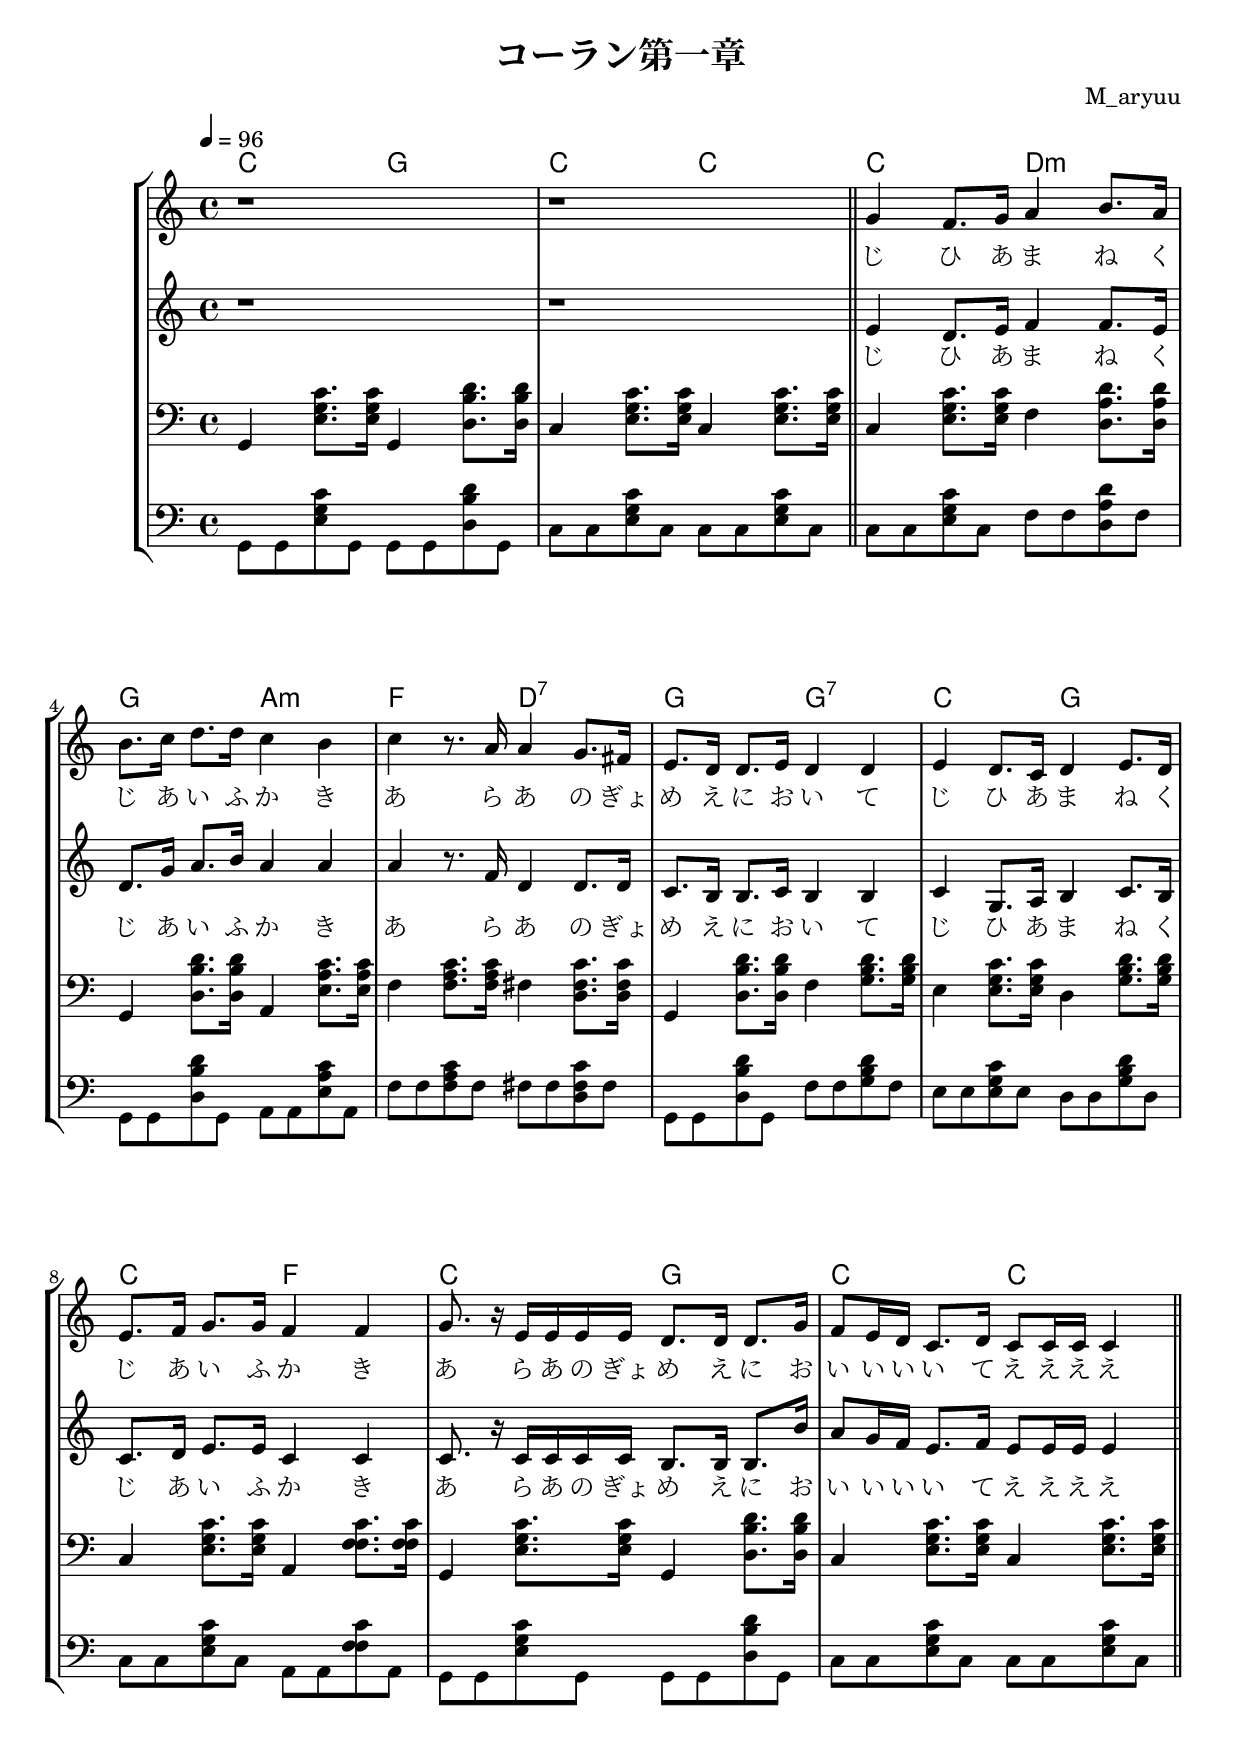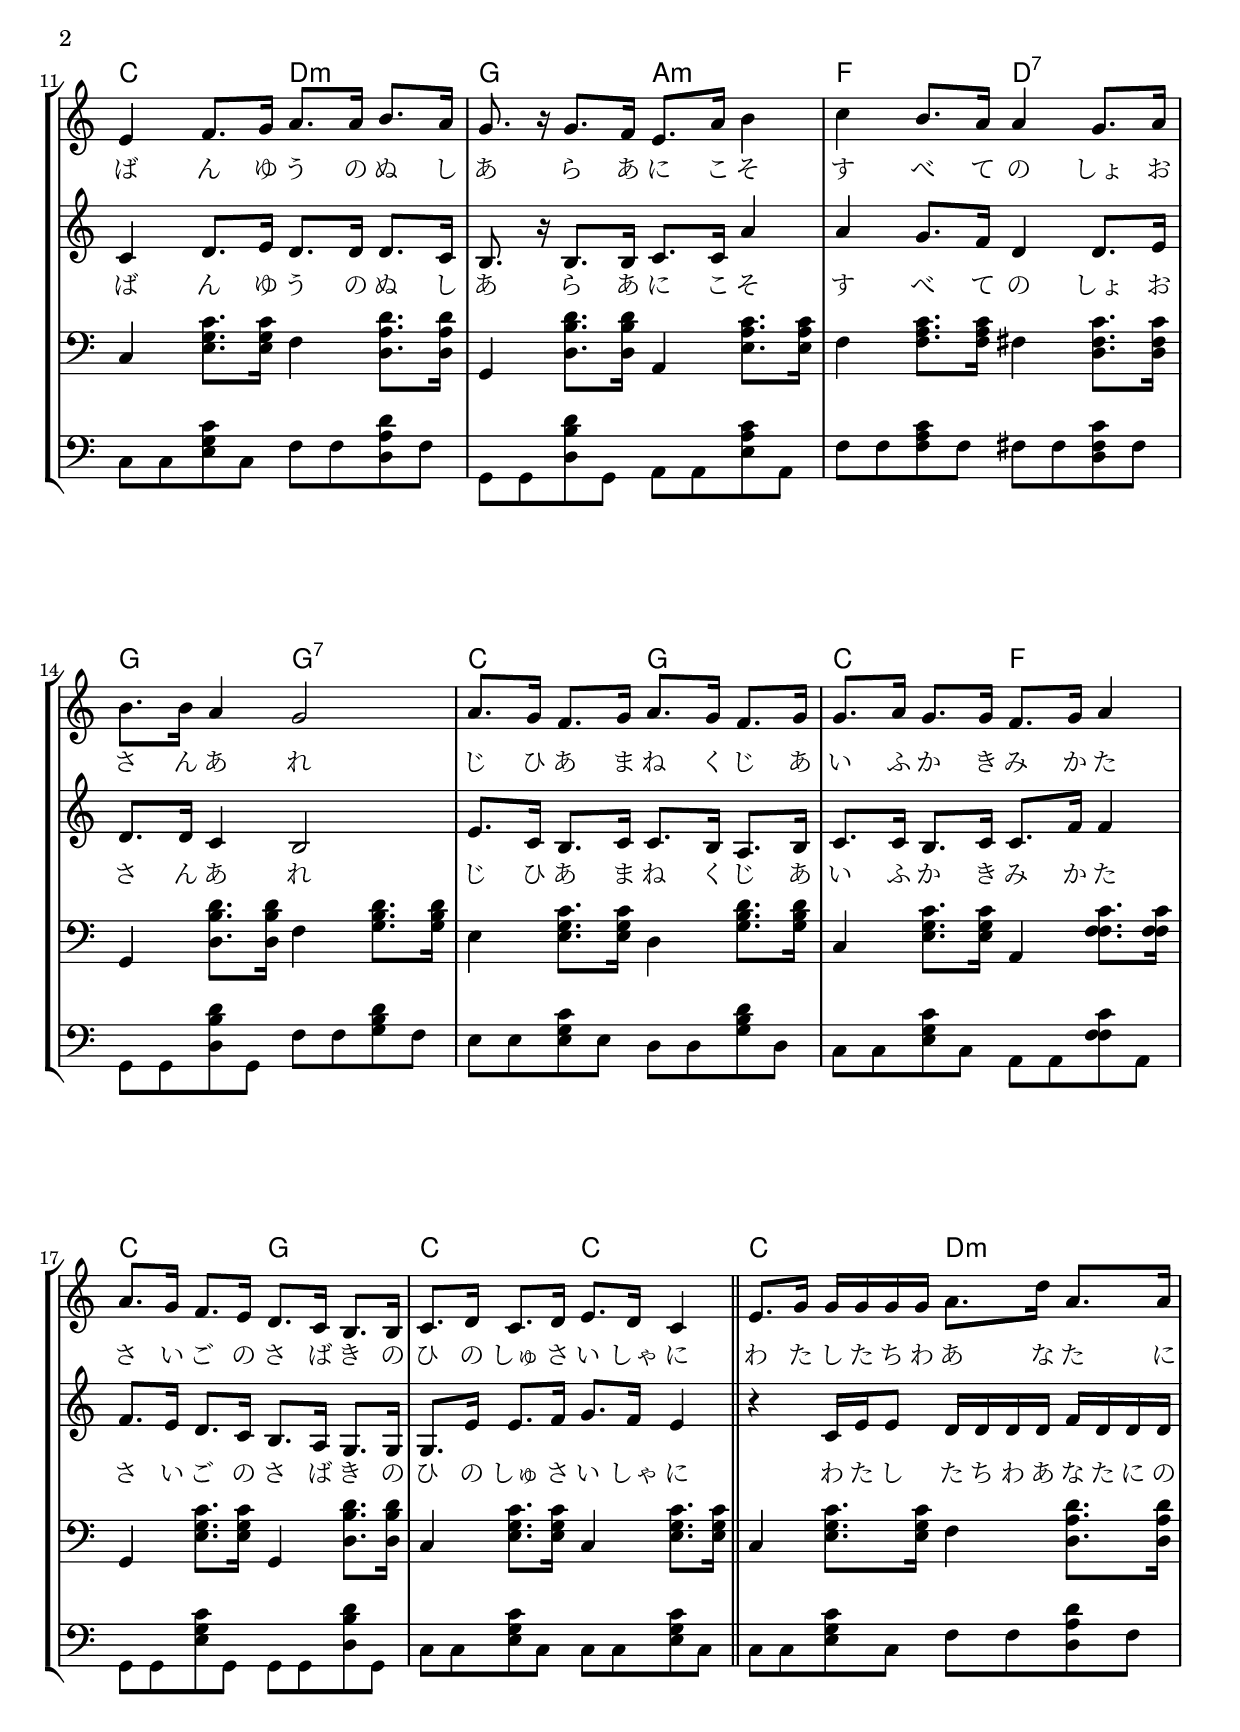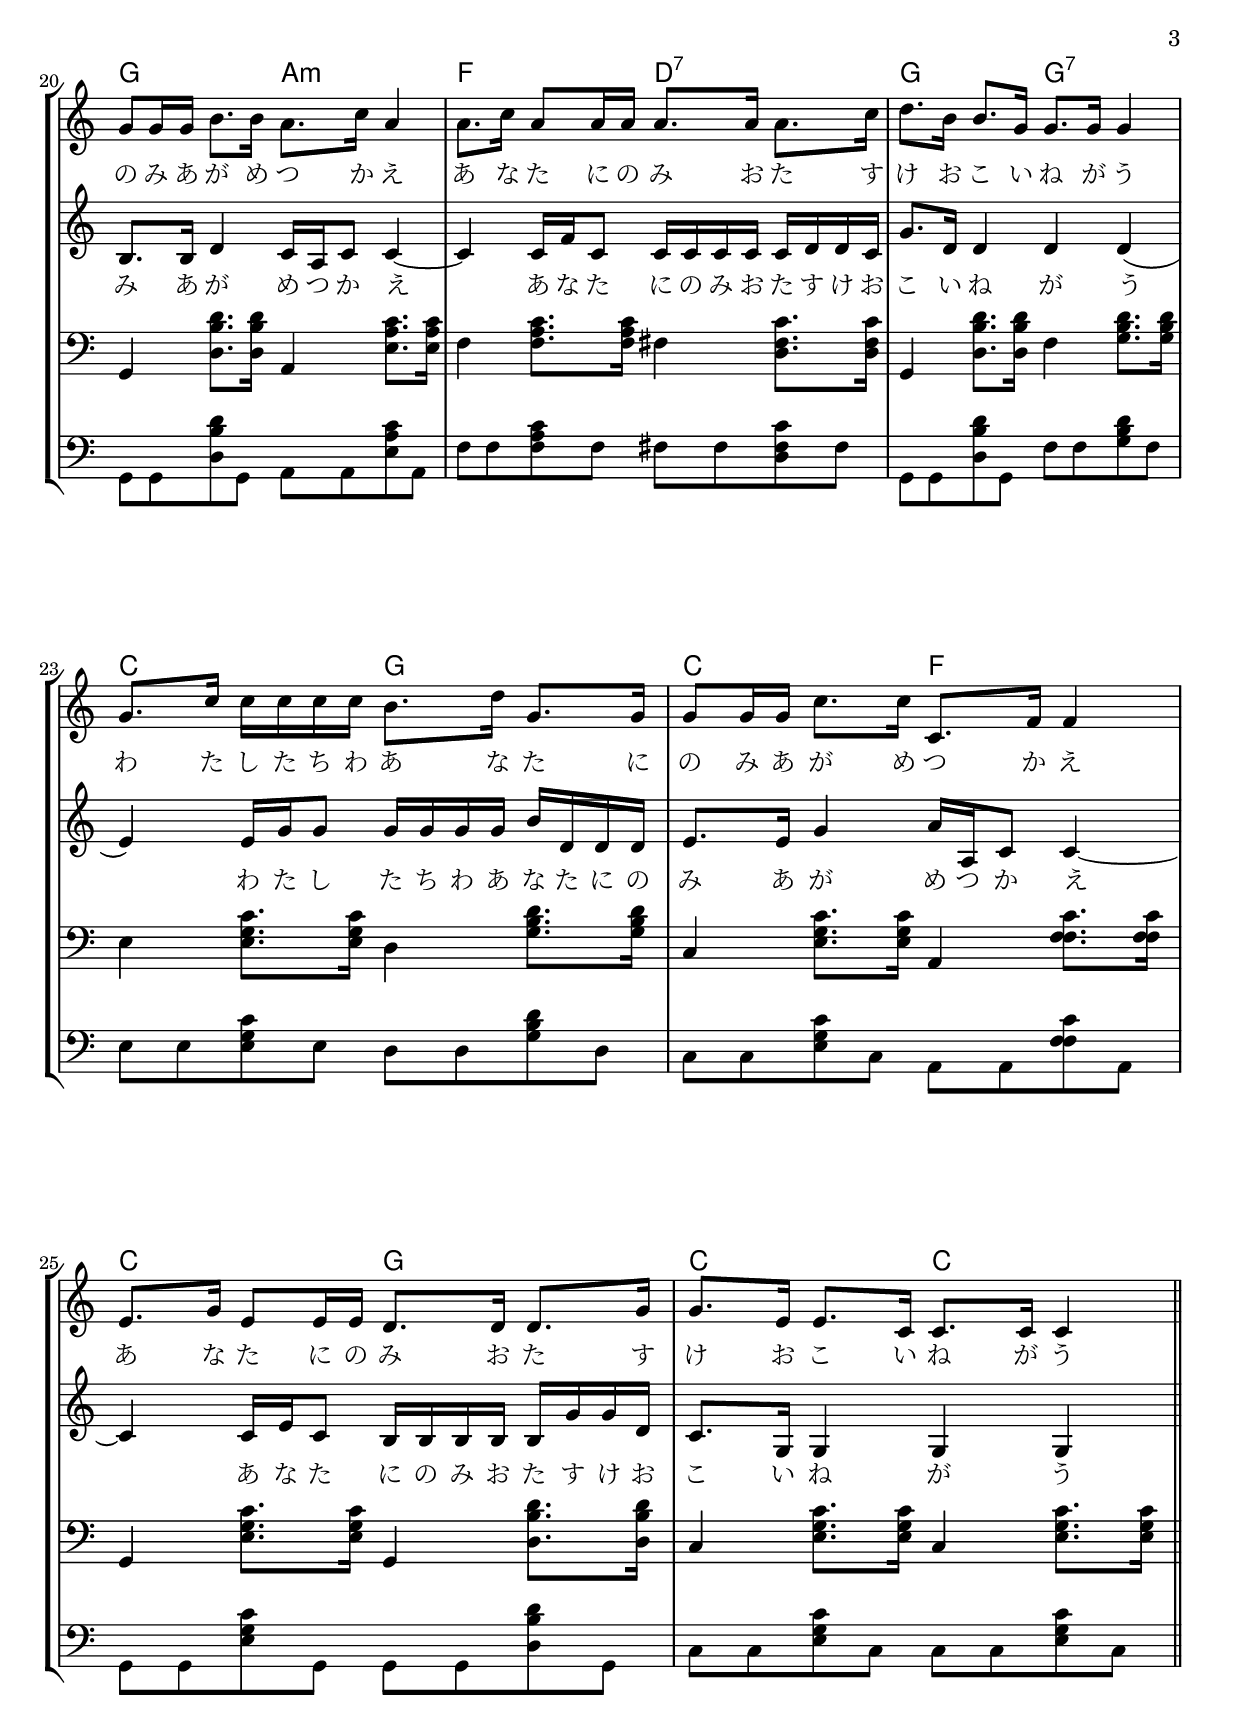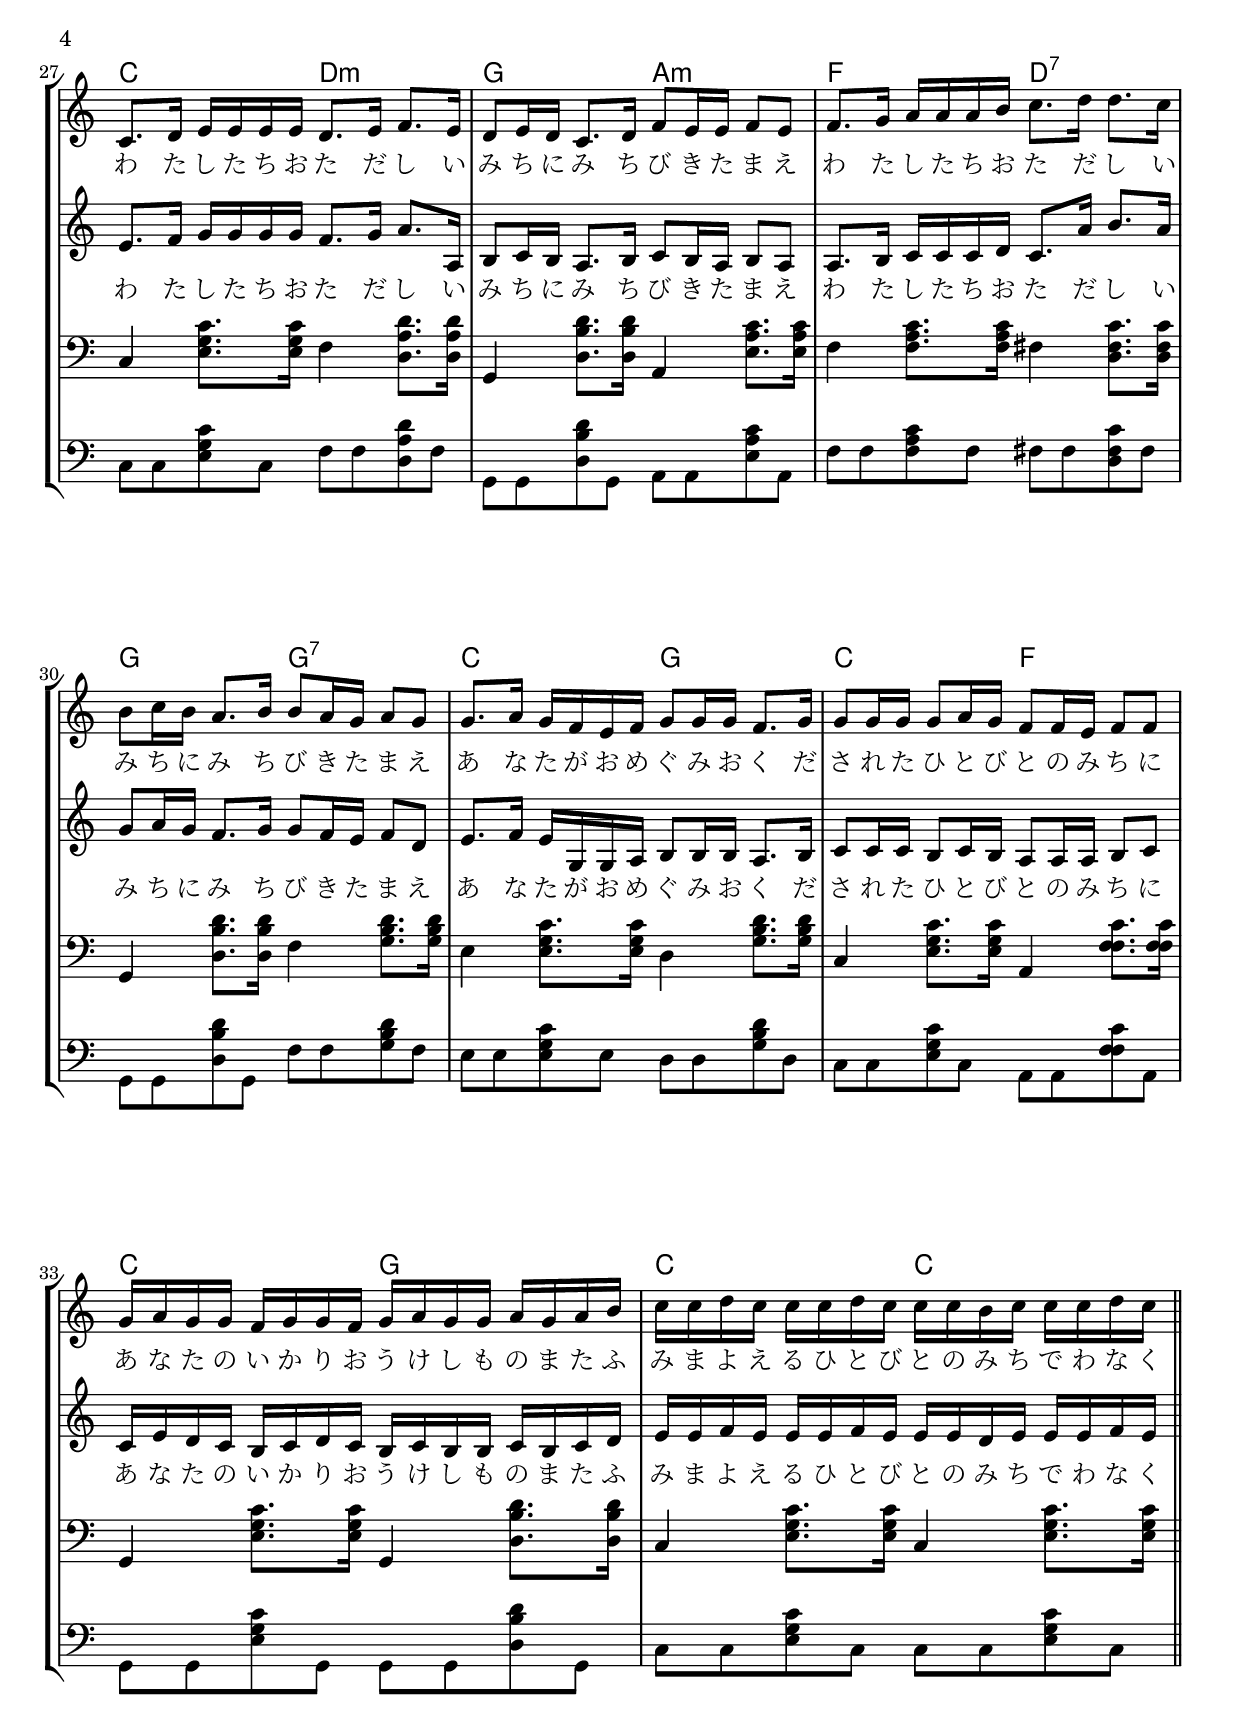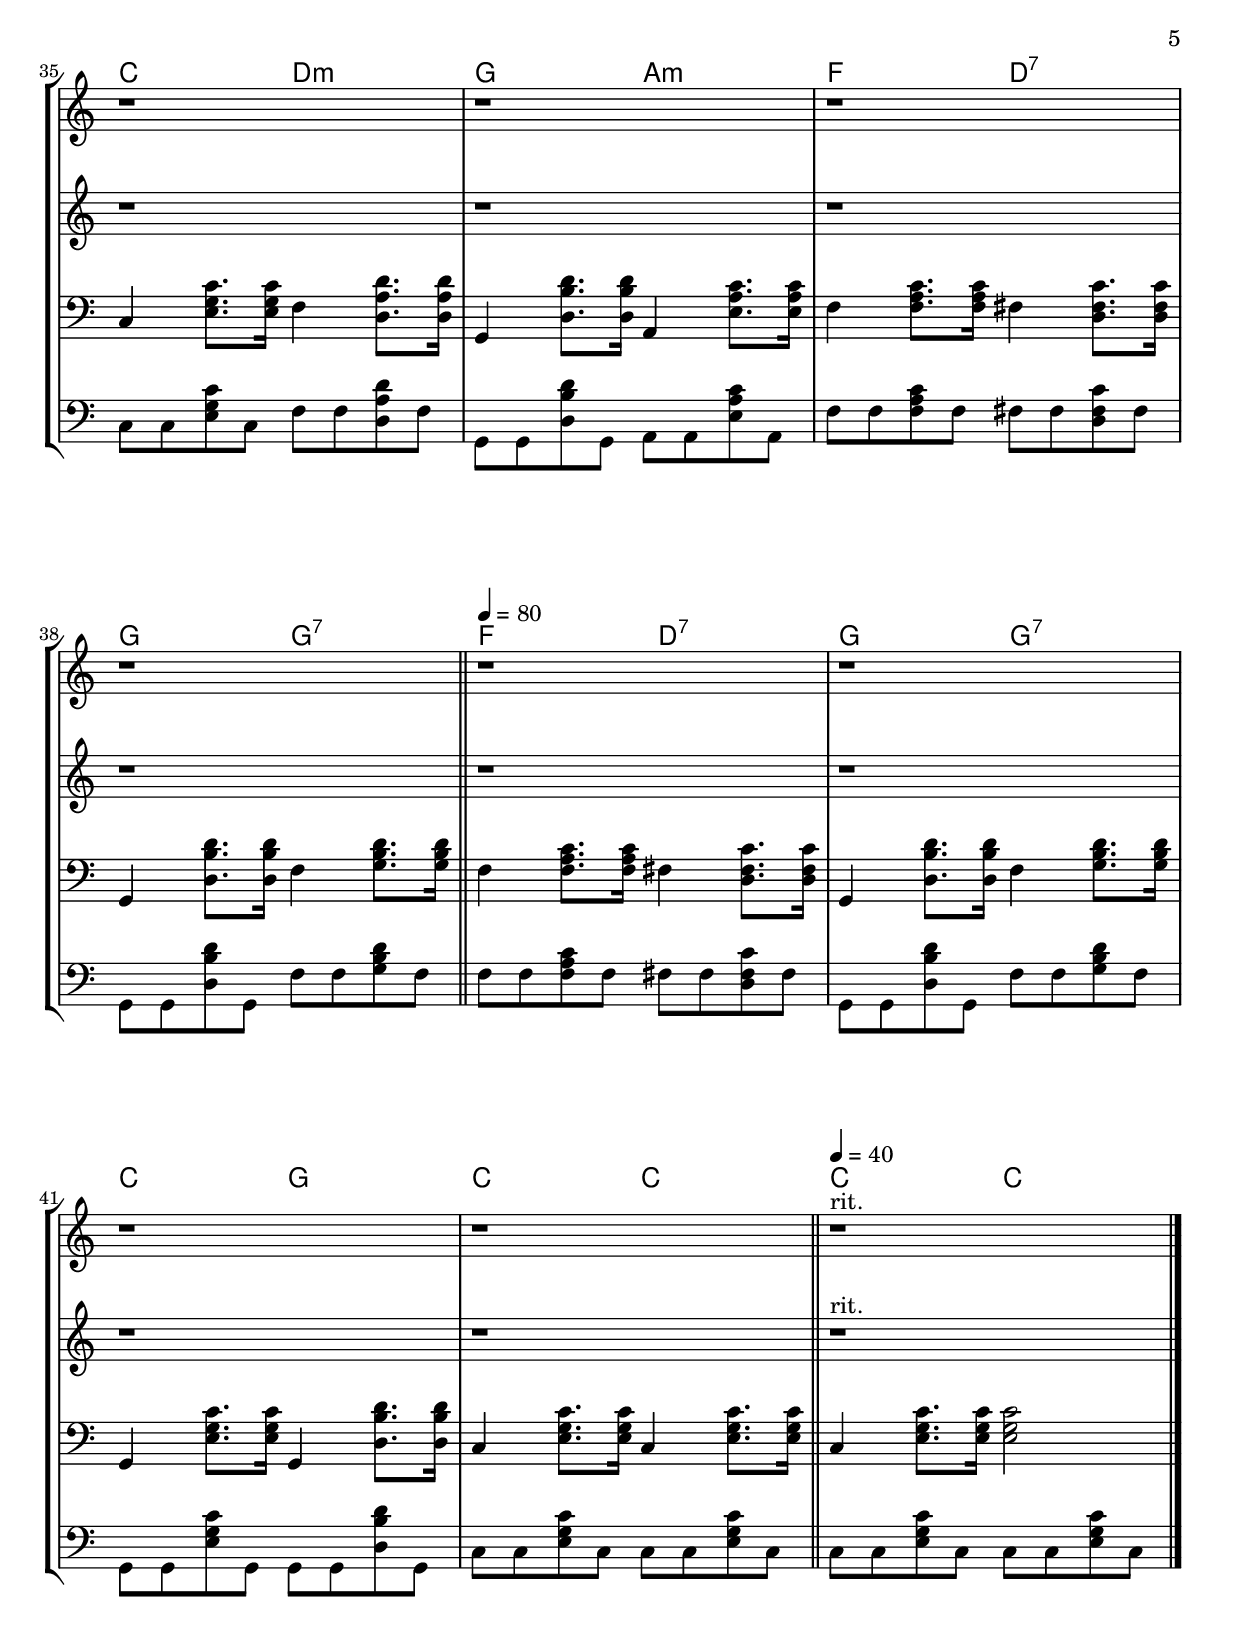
\version "2.12.1"

\header {
	title = \markup {コーラン第一章}
	composer = \markup \center-column {M_aryuu}
}

harmony = \chordmode {
	c2 g c c 

	c d:m g a:m f d:7 g g:7 c g c f c g c c 

	c d:m g a:m f d:7 g g:7 c g c f c g c c 

	c d:m g a:m f d:7 g g:7 c g c f c g c c 

	c d:m g a:m f d:7 g g:7 c g c f c g c c 

	c d:m g a:m f d:7 g g:7 

	f d:7 g g:7 c g c c 

	c c 
}

melody = {
	\key c \major
	\tempo 4 = 96
	r1 | r1   
	\set Staff.midiInstrument = #"mmi0.42"
	g'4  f'8.  g'16  a'4  b'8.  a'16 
	b'8.  c''16  d''8.  d''16  c''4  b'4 
	c''4  r8.  a'16  a'4  g'8.  fis'16 
	e'8.  d'16  d'8.  e'16  d'4  d'4 
	e'4  d'8.  c'16  d'4  e'8.  d'16 
	e'8.  f'16  g'8.  g'16  f'4  f'4 
	g'8.  r16  e'16  e'16  e'16  e'16  d'8.  d'16  d'8.  g'16 
	f'8  e'16  d'16  c'8.  d'16  c'8  c'16  c'16  c'4
	\set Staff.midiInstrument = #"mmi0.42"
	e'4  f'8.  g'16  a'8.  a'16  b'8.  a'16 
	g'8.  r16  g'8.  f'16  e'8.  a'16  b'4 
	c''4  b'8.  a'16  a'4  g'8.  a'16 
	b'8.  b'16  a'4  g'2 
	a'8.  g'16  f'8.  g'16  a'8.  g'16  f'8.  g'16 
	g'8.  a'16  g'8.  g'16  f'8.  g'16  a'4 
	a'8.  g'16  f'8.  e'16  d'8.  c'16  b8.  b16 
	c'8.  d'16  c'8.  d'16  e'8.  d'16  c'4
	\set Staff.midiInstrument = #"mmi0.42"
	e'8.  g'16  g'16  g'16  g'16  g'16  a'8.  d''16  a'8.  a'16 
	g'8  g'16  g'16  b'8.  b'16  a'8.  c''16  a'4 
	a'8.  c''16  a'8  a'16  a'16  a'8.  a'16  a'8.  c''16 
	d''8.  b'16  b'8.  g'16  g'8.  g'16  g'4 
	g'8.  c''16  c''16  c''16  c''16  c''16  b'8.  d''16  g'8.  g'16 
	g'8  g'16  g'16  c''8.  c''16  c'8.  f'16  f'4 
	e'8.  g'16  e'8  e'16  e'16  d'8.  d'16  d'8.  g'16 
	g'8.  e'16  e'8.  c'16  c'8.  c'16  c'4
	\set Staff.midiInstrument = #"mmi0.42"
	c'8.  d'16  e'16  e'16  e'16  e'16  d'8.  e'16  f'8.  e'16 
	d'8  e'16  d'16  c'8.  d'16  f'8  e'16  e'16  f'8  e'8 
	f'8.  g'16  a'16  a'16  a'16  b'16  c''8.  d''16  d''8.  c''16 
	b'8  c''16  b'16  a'8.  b'16  b'8  a'16  g'16  a'8  g'8 
	g'8.  a'16  g'16  f'16  e'16  f'16  g'8  g'16  g'16  f'8.  g'16 
	g'8  g'16  g'16  g'8  a'16  g'16  f'8  f'16  e'16  f'8  f'8 
	g'16  a'16  g'16  g'16  f'16  g'16  g'16  f'16  g'16  a'16  g'16  g'16  a'16  g'16  a'16  b'16 
	c''16  c''16  d''16  c''16  c''16  c''16  d''16  c''16  c''16  c''16  b'16  c''16  c''16  c''16  d''16  c''16
	r1 | r1 | r1 | r1   
	\tempo 4 = 80
	r1 | r1 | r1 | r1   
	\tempo 4 = 40
	r1^"rit." \bar "|."
}

words = \lyricmode {
	
	じ  ひ  あ  ま  ね  く  じ  あ  い  ふ  か  き  あ  ら  あ  の  ぎょ  め  え  に  お  い  て  じ  ひ  あ  ま  ね  く  じ  あ  い  ふ  か  き  あ  ら  あ  の  ぎょ  め  え  に  お  い  い  い  い  て  え  え  え  え  
	ば  ん  ゆ  う  の  ぬ  し  あ  ら  あ  に  こ  そ  す  べ  て  の  しょ  お  さ  ん  あ  れ  じ  ひ  あ  ま  ね  く  じ  あ  い  ふ  か  き  み  か  た  さ  い  ご  の  さ  ば  き  の  ひ  の  しゅ  さ  い  しゃ  に  
	わ  た  し  た  ち  わ  あ  な  た  に  の  み  あ  が  め  つ  か  え  あ  な  た  に  の  み  お  た  す  け  お  こ  い  ね  が  う  わ  た  し  た  ち  わ  あ  な  た  に  の  み  あ  が  め  つ  か  え  あ  な  た  に  の  み  お  た  す  け  お  こ  い  ね  が  う  
	わ  た  し  た  ち  お  た  だ  し  い  み  ち  に  み  ち  び  き  た  ま  え  わ  た  し  た  ち  お  た  だ  し  い  み  ち  に  み  ち  び  き  た  ま  え  あ  な  た  が  お  め  ぐ  み  お  く  だ  さ  れ  た  ひ  と  び  と  の  み  ち  に  あ  な  た  の  い  か  り  お  う  け  し  も  の  ま  た  ふ  み  ま  よ  え  る  ひ  と  び  と  の  み  ち  で  わ  な  く  
	
	
	
}

secondmelody = {
	\key c \major
	\tempo 4 = 96
	r1 | r1   
	\set Staff.midiInstrument = #"fss0.35"
	e'4  d'8.  e'16  f'4  f'8.  e'16 
	d'8.  g'16  a'8.  b'16  a'4  a'4 
	a'4  r8.  f'16  d'4  d'8.  d'16 
	c'8.  b16  b8.  c'16  b4  b4 
	c'4  g8.  a16  b4  c'8.  b16 
	c'8.  d'16  e'8.  e'16  c'4  c'4 
	c'8.  r16  c'16  c'16  c'16  c'16  b8.  b16  b8.  b'16 
	a'8  g'16  f'16  e'8.  f'16  e'8  e'16  e'16  e'4
	\set Staff.midiInstrument = #"fss0.35"
	c'4  d'8.  e'16  d'8.  d'16  d'8.  c'16 
	b8.  r16  b8.  b16  c'8.  c'16  a'4 
	a'4  g'8.  f'16  d'4  d'8.  e'16 
	d'8.  d'16  c'4  b2 
	e'8.  c'16  b8.  c'16  c'8.  b16  a8.  b16 
	c'8.  c'16  b8.  c'16  c'8.  f'16  f'4 
	f'8.  e'16  d'8.  c'16  b8.  a16  g8.  g16 
	g8.  e'16  e'8.  f'16  g'8.  f'16  e'4
	\set Staff.midiInstrument = #"fss0.35"
	r4 c'16  e'16  e'8  d'16  d'16  d'16  d'16  f'16  d'16  d'16  d'16 
	b8.  b16  d'4  c'16  a16  c'8  c'4~ 
	c'4  c'16  f'16  c'8  c'16  c'16  c'16  c'16  c'16  d'16  d'16  c'16 
	g'8.  d'16  d'4  d'4  d'4 
	(e'4)  e'16  g'16  g'8  g'16  g'16  g'16  g'16  b'16  d'16  d'16  d'16 
	e'8.  e'16  g'4  a'16  a16  c'8  c'4~ 
	c'4  c'16  e'16  c'8  b16  b16  b16  b16  b16  g'16  g'16  d'16 
	c'8.  g16  g4  g4  g4
	\set Staff.midiInstrument = #"fss0.35"
	e'8.  f'16  g'16  g'16  g'16  g'16  f'8.  g'16  a'8.  a16 
	b8  c'16  b16  a8.  b16  c'8  b16  a16  b8  a8 
	a8.  b16  c'16  c'16  c'16  d'16  c'8.  a'16  b'8.  a'16 
	g'8  a'16  g'16  f'8.  g'16  g'8  f'16  e'16  f'8  d'8 
	e'8.  f'16  e'16  g16  g16  a16  b8  b16  b16  a8.  b16 
	c'8  c'16  c'16  b8  c'16  b16  a8  a16  a16  b8  c'8 
	c'16  e'16  d'16  c'16  b16  c'16  d'16  c'16  b16  c'16  b16  b16  c'16  b16  c'16  d'16 
	e'16  e'16  f'16  e'16  e'16  e'16  f'16  e'16  e'16  e'16  d'16  e'16  e'16  e'16  f'16  e'16
	r1 | r1 | r1 | r1   
	\tempo 4 = 80
	r1 | r1 | r1 | r1   
	\tempo 4 = 40
	r1^"rit." \bar "|."
}

secondwords = \lyricmode {
	
	じ  ひ  あ  ま  ね  く  じ  あ  い  ふ  か  き  あ  ら  あ  の  ぎょ  め  え  に  お  い  て  じ  ひ  あ  ま  ね  く  じ  あ  い  ふ  か  き  あ  ら  あ  の  ぎょ  め  え  に  お  い  い  い  い  て  え  え  え  え  
	ば  ん  ゆ  う  の  ぬ  し  あ  ら  あ  に  こ  そ  す  べ  て  の  しょ  お  さ  ん  あ  れ  じ  ひ  あ  ま  ね  く  じ  あ  い  ふ  か  き  み  か  た  さ  い  ご  の  さ  ば  き  の  ひ  の  しゅ  さ  い  しゃ  に  
	わ  た  し  た  ち  わ  あ  な  た  に  の  み  あ  が  め  つ  か  え  あ  な  た  に  の  み  お  た  す  け  お  こ  い  ね  が  う  わ  た  し  た  ち  わ  あ  な  た  に  の  み  あ  が  め  つ  か  え  あ  な  た  に  の  み  お  た  す  け  お  こ  い  ね  が  う  
	わ  た  し  た  ち  お  た  だ  し  い  み  ち  に  み  ち  び  き  た  ま  え  わ  た  し  た  ち  お  た  だ  し  い  み  ち  に  み  ち  び  き  た  ま  え  あ  な  た  が  お  め  ぐ  み  お  く  だ  さ  れ  た  ひ  と  び  と  の  み  ち  に  あ  な  た  の  い  か  り  お  う  け  し  も  の  ま  た  ふ  み  ま  よ  え  る  ひ  と  び  と  の  み  ち  で  わ  な  く  
	
	
	
}

tempochange = {
	\tempo 4 = 96
	r1 | r1 \bar "||"
	\tempo 4 = 96
	r1 | r1 | r1 | r1 | r1 | r1 | r1 | r1 \bar "||"
	\tempo 4 = 96
	r1 | r1 | r1 | r1 | r1 | r1 | r1 | r1 \bar "||"
	\tempo 4 = 96
	r1 | r1 | r1 | r1 | r1 | r1 | r1 | r1 \bar "||"
	\tempo 4 = 96
	r1 | r1 | r1 | r1 | r1 | r1 | r1 | r1 \bar "||"
	\tempo 4 = 96
	r1 | r1 | r1 | r1 \bar "||"
	\tempo 4 = 80
	r1 | r1 | r1 | r1 \bar "||"
	\tempo 4 = 40
	\tempo 4 = 30 r2 \tempo 4 = 26 r2 \bar "|."
}

mainacc = {
	\clef bass
	\set Staff.midiInstrument = #"Electric Guitar (jazz)"
	\key c \major
	\tempo 4 = 96
	g,4 <e g c'>8. <e g c'>16
	g,4 <d b d'>8. <d b d'>16
	c4 <e g c'>8. <e g c'>16
	c4 <e g c'>8. <e g c'>16
	\bar "||"

	\set Staff.midiInstrument = #"Electric Guitar (jazz)"
	c4 <e g c'>8. <e g c'>16
	f4 <d a d'>8. <d a d'>16
	g,4 <d b d'>8. <d b d'>16
	a,4 <e a c'>8. <e a c'>16
	f4 <f a c'>8. <f a c'>16
	fis4 <d fis c'>8. <d fis c'>16
	g,4 <d b d'>8. <d b d'>16
	f4 <g b d'>8. <g b d'>16
	e4 <e g c'>8. <e g c'>16
	d4 <g b d'>8. <g b d'>16
	c4 <e g c'>8. <e g c'>16
	a,4 <f f c'>8. <f f c'>16
	g,4 <e g c'>8. <e g c'>16
	g,4 <d b d'>8. <d b d'>16
	c4 <e g c'>8. <e g c'>16
	c4 <e g c'>8. <e g c'>16
	\bar "||"

	\set Staff.midiInstrument = #"Electric Guitar (jazz)"
	c4 <e g c'>8. <e g c'>16
	f4 <d a d'>8. <d a d'>16
	g,4 <d b d'>8. <d b d'>16
	a,4 <e a c'>8. <e a c'>16
	f4 <f a c'>8. <f a c'>16
	fis4 <d fis c'>8. <d fis c'>16
	g,4 <d b d'>8. <d b d'>16
	f4 <g b d'>8. <g b d'>16
	e4 <e g c'>8. <e g c'>16
	d4 <g b d'>8. <g b d'>16
	c4 <e g c'>8. <e g c'>16
	a,4 <f f c'>8. <f f c'>16
	g,4 <e g c'>8. <e g c'>16
	g,4 <d b d'>8. <d b d'>16
	c4 <e g c'>8. <e g c'>16
	c4 <e g c'>8. <e g c'>16
	\bar "||"

	\set Staff.midiInstrument = #"Electric Guitar (jazz)"
	c4 <e g c'>8. <e g c'>16
	f4 <d a d'>8. <d a d'>16
	g,4 <d b d'>8. <d b d'>16
	a,4 <e a c'>8. <e a c'>16
	f4 <f a c'>8. <f a c'>16
	fis4 <d fis c'>8. <d fis c'>16
	g,4 <d b d'>8. <d b d'>16
	f4 <g b d'>8. <g b d'>16
	e4 <e g c'>8. <e g c'>16
	d4 <g b d'>8. <g b d'>16
	c4 <e g c'>8. <e g c'>16
	a,4 <f f c'>8. <f f c'>16
	g,4 <e g c'>8. <e g c'>16
	g,4 <d b d'>8. <d b d'>16
	c4 <e g c'>8. <e g c'>16
	c4 <e g c'>8. <e g c'>16
	\bar "||"

	\set Staff.midiInstrument = #"Electric Guitar (jazz)"
	c4 <e g c'>8. <e g c'>16
	f4 <d a d'>8. <d a d'>16
	g,4 <d b d'>8. <d b d'>16
	a,4 <e a c'>8. <e a c'>16
	f4 <f a c'>8. <f a c'>16
	fis4 <d fis c'>8. <d fis c'>16
	g,4 <d b d'>8. <d b d'>16
	f4 <g b d'>8. <g b d'>16
	e4 <e g c'>8. <e g c'>16
	d4 <g b d'>8. <g b d'>16
	c4 <e g c'>8. <e g c'>16
	a,4 <f f c'>8. <f f c'>16
	g,4 <e g c'>8. <e g c'>16
	g,4 <d b d'>8. <d b d'>16
	c4 <e g c'>8. <e g c'>16
	c4 <e g c'>8. <e g c'>16
	\bar "||"

	\set Staff.midiInstrument = #"Electric Guitar (jazz)"
	c4 <e g c'>8. <e g c'>16
	f4 <d a d'>8. <d a d'>16
	g,4 <d b d'>8. <d b d'>16
	a,4 <e a c'>8. <e a c'>16
	f4 <f a c'>8. <f a c'>16
	fis4 <d fis c'>8. <d fis c'>16
	g,4 <d b d'>8. <d b d'>16
	f4 <g b d'>8. <g b d'>16
	\bar "||"

	\set Staff.midiInstrument = #"Electric Guitar (jazz)"
	\tempo 4 = 80
	f4 <f a c'>8. <f a c'>16
	fis4 <d fis c'>8. <d fis c'>16
	g,4 <d b d'>8. <d b d'>16
	f4 <g b d'>8. <g b d'>16
	g,4 <e g c'>8. <e g c'>16
	g,4 <d b d'>8. <d b d'>16
	c4 <e g c'>8. <e g c'>16
	c4 <e g c'>8. <e g c'>16
	\bar "||"

	\set Staff.midiInstrument = #"Electric Guitar (jazz)"
	\tempo 4 = 40
	c4 <e g c'>8. <e g c'>16
	<e g c'>2
	\bar "|."
}

subacc = {
	\clef bass
	\set Staff.midiInstrument = #"Slap Bass 1"
	\key c \major
	\tempo 4 = 96
	g,8 g,8 <e g c'>8 g,8
	g,8 g,8 <d b d'>8 g,8
	c8 c8 <e g c'>8 c8
	c8 c8 <e g c'>8 c8
	\bar "||"

	\set Staff.midiInstrument = #"Slap Bass 1"
	c8 c8 <e g c'>8 c8
	f8 f8 <d a d'>8 f8
	g,8 g,8 <d b d'>8 g,8
	a,8 a,8 <e a c'>8 a,8
	f8 f8 <f a c'>8 f8
	fis8 fis8 <d fis c'>8 fis8
	g,8 g,8 <d b d'>8 g,8
	f8 f8 <g b d'>8 f8
	e8 e8 <e g c'>8 e8
	d8 d8 <g b d'>8 d8
	c8 c8 <e g c'>8 c8
	a,8 a,8 <f f c'>8 a,8
	g,8 g,8 <e g c'>8 g,8
	g,8 g,8 <d b d'>8 g,8
	c8 c8 <e g c'>8 c8
	c8 c8 <e g c'>8 c8
	\bar "||"

	\set Staff.midiInstrument = #"Acoustic Bass"
	c8 c8 <e g c'>8 c8
	f8 f8 <d a d'>8 f8
	g,8 g,8 <d b d'>8 g,8
	a,8 a,8 <e a c'>8 a,8
	f8 f8 <f a c'>8 f8
	fis8 fis8 <d fis c'>8 fis8
	g,8 g,8 <d b d'>8 g,8
	f8 f8 <g b d'>8 f8
	e8 e8 <e g c'>8 e8
	d8 d8 <g b d'>8 d8
	c8 c8 <e g c'>8 c8
	a,8 a,8 <f f c'>8 a,8
	g,8 g,8 <e g c'>8 g,8
	g,8 g,8 <d b d'>8 g,8
	c8 c8 <e g c'>8 c8
	c8 c8 <e g c'>8 c8
	\bar "||"

	\set Staff.midiInstrument = #"Acoustic Bass"
	c8 c8 <e g c'>8 c8
	f8 f8 <d a d'>8 f8
	g,8 g,8 <d b d'>8 g,8
	a,8 a,8 <e a c'>8 a,8
	f8 f8 <f a c'>8 f8
	fis8 fis8 <d fis c'>8 fis8
	g,8 g,8 <d b d'>8 g,8
	f8 f8 <g b d'>8 f8
	e8 e8 <e g c'>8 e8
	d8 d8 <g b d'>8 d8
	c8 c8 <e g c'>8 c8
	a,8 a,8 <f f c'>8 a,8
	g,8 g,8 <e g c'>8 g,8
	g,8 g,8 <d b d'>8 g,8
	c8 c8 <e g c'>8 c8
	c8 c8 <e g c'>8 c8
	\bar "||"

	\set Staff.midiInstrument = #"Slap Bass 1"
	c8 c8 <e g c'>8 c8
	f8 f8 <d a d'>8 f8
	g,8 g,8 <d b d'>8 g,8
	a,8 a,8 <e a c'>8 a,8
	f8 f8 <f a c'>8 f8
	fis8 fis8 <d fis c'>8 fis8
	g,8 g,8 <d b d'>8 g,8
	f8 f8 <g b d'>8 f8
	e8 e8 <e g c'>8 e8
	d8 d8 <g b d'>8 d8
	c8 c8 <e g c'>8 c8
	a,8 a,8 <f f c'>8 a,8
	g,8 g,8 <e g c'>8 g,8
	g,8 g,8 <d b d'>8 g,8
	c8 c8 <e g c'>8 c8
	c8 c8 <e g c'>8 c8
	\bar "||"

	\set Staff.midiInstrument = #"Slap Bass 1"
	c8 c8 <e g c'>8 c8
	f8 f8 <d a d'>8 f8
	g,8 g,8 <d b d'>8 g,8
	a,8 a,8 <e a c'>8 a,8
	f8 f8 <f a c'>8 f8
	fis8 fis8 <d fis c'>8 fis8
	g,8 g,8 <d b d'>8 g,8
	f8 f8 <g b d'>8 f8
	\bar "||"

	\set Staff.midiInstrument = #"Slap Bass 1"
	\tempo 4 = 80
	f8 f8 <f a c'>8 f8
	fis8 fis8 <d fis c'>8 fis8
	g,8 g,8 <d b d'>8 g,8
	f8 f8 <g b d'>8 f8
	g,8 g,8 <e g c'>8 g,8
	g,8 g,8 <d b d'>8 g,8
	c8 c8 <e g c'>8 c8
	c8 c8 <e g c'>8 c8
	\bar "||"

	\set Staff.midiInstrument = #"Slap Bass 1"
	\tempo 4 = 40
	c8 c8 <e g c'>8 c8
	c8 c8 <e g c'>8 c8
	\bar "|."
}

percA = {
	\drummode {
	r4 sn2 sn8. sn16  |r8 sn8 sn4 sn8 sn8 sn16 sn8 sn16  \bar "||"
	r4 sn2 sn8. sn16  |r4 sn2 sn8. sn16  |r4 sn2 sn8. sn16  |r4 sn2 sn8. sn16  |r4 sn2 sn8. sn16  |r4 sn2 sn8. sn16  |r4 sn2 sn8. sn16  |r8 sn8 sn4 sn8 sn8 sn16 sn8 sn16  \bar "||"
	r4 sn2 sn8. sn16  |r4 sn2 sn8. sn16  |r4 sn2 sn8. sn16  |r4 sn2 sn8. sn16  |r4 sn2 sn8. sn16  |r4 sn2 sn8. sn16  |r4 sn2 sn8. sn16  |r8 sn8 sn4 sn8 sn8 sn16 sn8 sn16  \bar "||"
	r4 sn2 sn8. sn16  |r4 sn2 sn8. sn16  |r4 sn2 sn8. sn16  |r4 sn2 sn8. sn16  |r4 sn2 sn8. sn16  |r4 sn2 sn8. sn16  |r4 sn2 sn8. sn16  |r8 sn8 sn4 sn8 sn8 sn16 sn8 sn16  \bar "||"
	r4 sn2 sn8. sn16  |r4 sn2 sn8. sn16  |r4 sn2 sn8. sn16  |r4 sn2 sn8. sn16  |r4 sn2 sn8. sn16  |r4 sn2 sn8. sn16  |r4 sn2 sn8. sn16  |r8 sn8 sn4 sn8 sn8 sn16 sn8 sn16  \bar "||"
	r4 sn2 sn8. sn16  |r4 sn2 sn8. sn16  |r4 sn2 sn8. sn16  |r8 sn8 sn4 sn8 sn8 sn16 sn8 sn16  \bar "||"
	r4 sn2 sn8. sn16  |r4 sn2 sn8. sn16  |r4 sn2 sn8. sn16  |r8 sn8 sn4 sn8 sn8 sn16 sn8 sn16  \bar "||"
	r8 sn8 sn4 sn8 sn8 sn16 sn8 sn16  \bar "|."
	}
}

percB = {
	\drummode {
	r4. r16 tommh8 tommh4. r16  |r1  \bar "||"
	r4. r16 tommh8 tommh4. r16  |r1  |r4. r16 tommh8 tommh4. r16  |r1  |r4. r16 tommh8 tommh4. r16  |r1  |r4. r16 tommh8 tommh4. r16  |r1  \bar "||"
	r4. r16 tommh8 tommh4. r16  |r1  |r4. r16 tommh8 tommh4. r16  |r1  |r4. r16 tommh8 tommh4. r16  |r1  |r4. r16 tommh8 tommh4. r16  |r1  \bar "||"
	r4. r16 tommh8 tommh4. r16  |r1  |r4. r16 tommh8 tommh4. r16  |r1  |r4. r16 tommh8 tommh4. r16  |r1  |r4. r16 tommh8 tommh4. r16  |r1  \bar "||"
	r4. r16 tommh8 tommh4. r16  |r1  |r4. r16 tommh8 tommh4. r16  |r1  |r4. r16 tommh8 tommh4. r16  |r1  |r4. r16 tommh8 tommh4. r16  |r1  \bar "||"
	r4. r16 tommh8 tommh4. r16  |r1  |r4. r16 tommh8 tommh4. r16  |r1  \bar "||"
	r4. r16 tommh8 tommh4. r16  |r1  |r4. r16 tommh8 tommh4. r16  |r1  \bar "||"
	r1  \bar "|."
	}
}

percC = {
	\drummode {
	r8 toml8 toml8 toml8 toml8 toml8 toml8 toml8  |toml8 toml8 toml8 toml8 toml8 toml8 toml8 toml8  \bar "||"
	r8 toml8 toml8 toml8 toml8 toml8 toml8 toml8  |toml8 toml8 toml8 toml8 toml8 toml8 toml8 toml8  |toml8 toml8 toml8 toml8 toml8 toml8 toml8 toml8  |toml8 toml8 toml8 toml8 toml8 toml8 toml8 toml8  |r8 toml8 toml8 toml8 toml8 toml8 toml8 toml8  |toml8 toml8 toml8 toml8 toml8 toml8 toml8 toml8  |toml8 toml8 toml8 toml8 toml8 toml8 toml8 toml8  |toml8 toml8 toml8 toml8 toml8 toml8 toml8 toml8  \bar "||"
	r8 toml8 toml8 toml8 toml8 toml8 toml8 toml8  |toml8 toml8 toml8 toml8 toml8 toml8 toml8 toml8  |toml8 toml8 toml8 toml8 toml8 toml8 toml8 toml8  |toml8 toml8 toml8 toml8 toml8 toml8 toml8 toml8  |r8 toml8 toml8 toml8 toml8 toml8 toml8 toml8  |toml8 toml8 toml8 toml8 toml8 toml8 toml8 toml8  |toml8 toml8 toml8 toml8 toml8 toml8 toml8 toml8  |toml8 toml8 toml8 toml8 toml8 toml8 toml8 toml8  \bar "||"
	r8 toml8 toml8 toml8 toml8 toml8 toml8 toml8  |toml8 toml8 toml8 toml8 toml8 toml8 toml8 toml8  |toml8 toml8 toml8 toml8 toml8 toml8 toml8 toml8  |toml8 toml8 toml8 toml8 toml8 toml8 toml8 toml8  |r8 toml8 toml8 toml8 toml8 toml8 toml8 toml8  |toml8 toml8 toml8 toml8 toml8 toml8 toml8 toml8  |toml8 toml8 toml8 toml8 toml8 toml8 toml8 toml8  |toml8 toml8 toml8 toml8 toml8 toml8 toml8 toml8  \bar "||"
	r8 toml8 toml8 toml8 toml8 toml8 toml8 toml8  |toml8 toml8 toml8 toml8 toml8 toml8 toml8 toml8  |toml8 toml8 toml8 toml8 toml8 toml8 toml8 toml8  |toml8 toml8 toml8 toml8 toml8 toml8 toml8 toml8  |r8 toml8 toml8 toml8 toml8 toml8 toml8 toml8  |toml8 toml8 toml8 toml8 toml8 toml8 toml8 toml8  |toml8 toml8 toml8 toml8 toml8 toml8 toml8 toml8  |toml8 toml8 toml8 toml8 toml8 toml8 toml8 toml8  \bar "||"
	r8 toml8 toml8 toml8 toml8 toml8 toml8 toml8  |toml8 toml8 toml8 toml8 toml8 toml8 toml8 toml8  |toml8 toml8 toml8 toml8 toml8 toml8 toml8 toml8  |toml8 toml8 toml8 toml8 toml8 toml8 toml8 toml8  \bar "||"
	r8 toml8 toml8 toml8 toml8 toml8 toml8 toml8  |toml8 toml8 toml8 toml8 toml8 toml8 toml8 toml8  |toml8 toml8 toml8 toml8 toml8 toml8 toml8 toml8  |toml8 toml8 toml8 toml8 toml8 toml8 toml8 toml8  \bar "||"
	toml8 toml8 toml8 toml8 toml8 toml8 toml8 toml8  \bar "|."
	}
}

percD = {
	\drummode {
	r1  |r4. r16 tomfh2 r16  \bar "||"
	r1  |r4. r16 tomfh8 tomfh4. r16  |r1  |r4. r16 tomfh8 tomfh4. r16  |r1  |r4. r16 tomfh8 tomfh4. r16  |r1  |r4. r16 tomfh2 r16  \bar "||"
	r1  |r4. r16 tomfh8 tomfh4. r16  |r1  |r4. r16 tomfh8 tomfh4. r16  |r1  |r4. r16 tomfh8 tomfh4. r16  |r1  |r4. r16 tomfh2 r16  \bar "||"
	r1  |r4. r16 tomfh8 tomfh4. r16  |r1  |r4. r16 tomfh8 tomfh4. r16  |r1  |r4. r16 tomfh8 tomfh4. r16  |r1  |r4. r16 tomfh2 r16  \bar "||"
	r1  |r4. r16 tomfh8 tomfh4. r16  |r1  |r4. r16 tomfh8 tomfh4. r16  |r1  |r4. r16 tomfh8 tomfh4. r16  |r1  |r4. r16 tomfh2 r16  \bar "||"
	r1  |r4. r16 tomfh8 tomfh4. r16  |r1  |r4. r16 tomfh2 r16  \bar "||"
	r1  |r4. r16 tomfh8 tomfh4. r16  |r1  |r4. r16 tomfh2 r16  \bar "||"
	r4. r16 tomfh2 r16  \bar "|."
	}
}

percE = {
	\drummode {
	bd4. r16 bd8. bd4.  |bd4. bd8 bd4 r16 bd8.  \bar "||"
	bd4. r16 bd8. bd4.  |bd8. bd4. r16 bd4 bd8  |bd8. bd4 bd8. bd4.  |bd8. bd4. r16 bd4 bd8  |bd4. r16 bd8. bd4.  |bd8. bd4. r16 bd4 bd8  |bd8. bd4 bd8. bd4.  |bd4. bd8 bd4 r16 bd8.  \bar "||"
	bd4. r16 bd8. bd4.  |bd8. bd4. r16 bd4 bd8  |bd8. bd4 bd8. bd4.  |bd8. bd4. r16 bd4 bd8  |bd4. r16 bd8. bd4.  |bd8. bd4. r16 bd4 bd8  |bd8. bd4 bd8. bd4.  |bd4. bd8 bd4 r16 bd8.  \bar "||"
	bd4. r16 bd8. bd4.  |bd8. bd4. r16 bd4 bd8  |bd8. bd4 bd8. bd4.  |bd8. bd4. r16 bd4 bd8  |bd4. r16 bd8. bd4.  |bd8. bd4. r16 bd4 bd8  |bd8. bd4 bd8. bd4.  |bd4. bd8 bd4 r16 bd8.  \bar "||"
	bd4. r16 bd8. bd4.  |bd8. bd4. r16 bd4 bd8  |bd8. bd4 bd8. bd4.  |bd8. bd4. r16 bd4 bd8  |bd4. r16 bd8. bd4.  |bd8. bd4. r16 bd4 bd8  |bd8. bd4 bd8. bd4.  |bd4. bd8 bd4 r16 bd8.  \bar "||"
	bd4. r16 bd8. bd4.  |bd8. bd4. r16 bd4 bd8  |bd8. bd4 bd8. bd4.  |bd4. bd8 bd4 r16 bd8.  \bar "||"
	bd4. r16 bd8. bd4.  |bd8. bd4. r16 bd4 bd8  |bd8. bd4 bd8. bd4.  |bd4. bd8 bd4 r16 bd8.  \bar "||"
	bd4. bd8 bd4 r16 bd8.  \bar "|."
	}
}

percF = {
	\drummode {
	cymc1  |r1 \bar "||"
	cymc1  |r1 |r1 |r1 |cymc1  |r1 |r1 |r1 \bar "||"
	cymc1  |r1 |r1 |r1 |cymc1  |r1 |r1 |r1 \bar "||"
	cymc1  |r1 |r1 |r1 |cymc1  |r1 |r1 |r1 \bar "||"
	cymc1  |r1 |r1 |r1 |cymc1  |r1 |r1 |r1 \bar "||"
	cymc1  |r1 |r1 |r1 \bar "||"
	cymc1  |r1 |r1 |r1 \bar "||"
	cymc1  \bar "|."
	}
}

\score {
	<<
		\new StaffGroup <<
			\new ChordNames {\harmony}
			\new Voice = "melody" {\melody}
			\new Lyrics \lyricsto "melody" \words
			\new Voice = "secondmelody" {\secondmelody}
			\new Lyrics \lyricsto "secondmelody" \secondwords
			\new Staff = "mainacc" {\mainacc}
			\new Staff = "subacc" {\subacc}
		>>
	>>
	\layout { }
}
